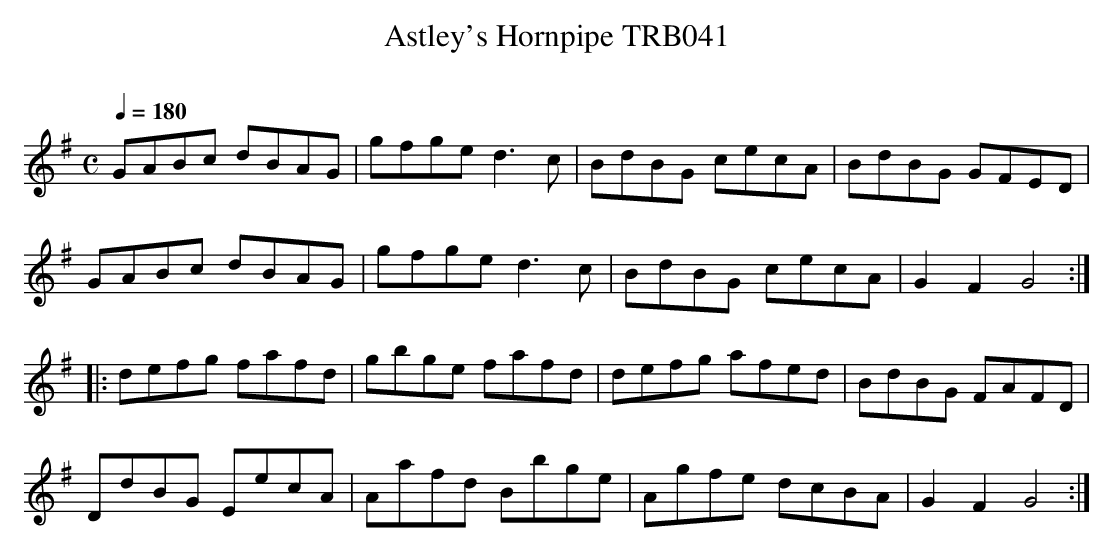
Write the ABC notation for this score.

X:1
T:Astley's Hornpipe TRB041
Q:1/4=180
L:1/8
M:C
O:
K:G
GABc dBAG | gfge d3 c | BdBG cecA | BdBG GFED |
GABc dBAG | gfge d3 c | BdBG cecA | G2 F2 G4 :|
|:defg fafd | gbge fafd | defg afed | BdBG FAFD |
DdBG EecA | Aafd Bbge | Agfe dcBA | G2 F2 G4 :|
